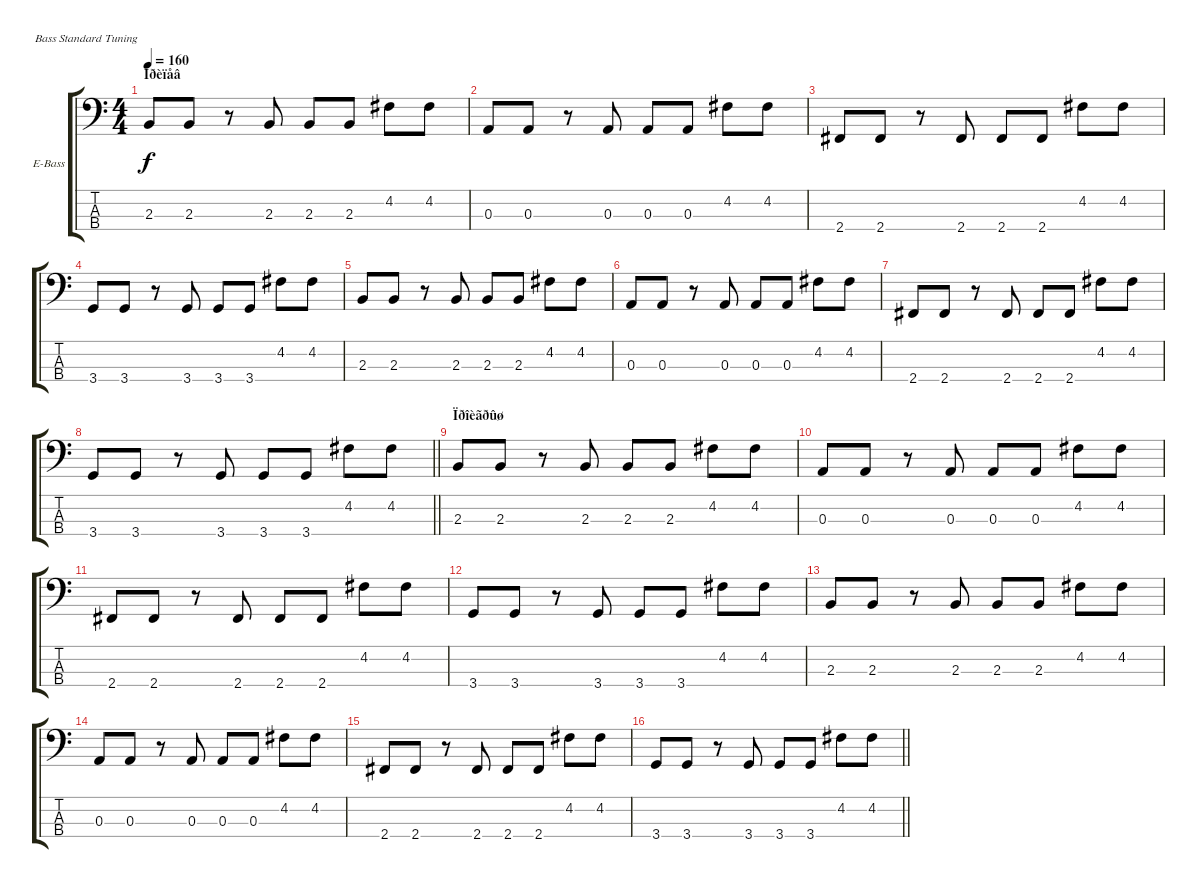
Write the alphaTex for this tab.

\bracketExtendMode groupsimilarinstruments
\firstSystemTrackNameOrientation horizontal
\otherSystemsTrackNameOrientation horizontal
\track ("Тихомиров" "E-Bass") {instrument electricbassfinger}
\staff {score tabs}
\tuning (G2 D2 A1 E1)
\ts (4 4)
\section ("" "Ïðèïåâ")
\tempo 160
\clef f4
\scale
0.333333
\ks c
2.3.8{dy f} 2.3.8 r.8 2.3.8 2.3.8 2.3.8 4.2.8 4.2.8 |
\scale
0.333333 0.3.8 0.3.8 r.8 0.3.8 0.3.8 0.3.8 4.2.8 4.2.8 |
\scale
0.333333 2.4.8 2.4.8 r.8 2.4.8 2.4.8 2.4.8 4.2.8 4.2.8 |
\scale
0.333333 3.4.8 3.4.8 r.8 3.4.8 3.4.8 3.4.8 4.2.8 4.2.8 |
\scale
0.333333 2.3.8 2.3.8 r.8 2.3.8 2.3.8 2.3.8 4.2.8 4.2.8 |
\scale
0.333333 0.3.8 0.3.8 r.8 0.3.8 0.3.8 0.3.8 4.2.8 4.2.8 |
\scale
0.333333 2.4.8 2.4.8 r.8 2.4.8 2.4.8 2.4.8 4.2.8 4.2.8 |
\scale
0.333333
\barLineRight lightlight
3.4.8 3.4.8 r.8 3.4.8 3.4.8 3.4.8 4.2.8 4.2.8 |
\section ("" "Ïðîèãðûø")
\scale
0.333333 2.3.8 2.3.8 r.8 2.3.8 2.3.8 2.3.8 4.2.8 4.2.8 |
\scale
0.333333 0.3.8 0.3.8 r.8 0.3.8 0.3.8 0.3.8 4.2.8 4.2.8 |
\scale
0.333333 2.4.8 2.4.8 r.8 2.4.8 2.4.8 2.4.8 4.2.8 4.2.8 |
\scale
0.333333 3.4.8 3.4.8 r.8 3.4.8 3.4.8 3.4.8 4.2.8 4.2.8 |
\scale
0.333333 2.3.8 2.3.8 r.8 2.3.8 2.3.8 2.3.8 4.2.8 4.2.8 |
\scale
0.333333 0.3.8 0.3.8 r.8 0.3.8 0.3.8 0.3.8 4.2.8 4.2.8 |
\scale
0.333333 2.4.8 2.4.8 r.8 2.4.8 2.4.8 2.4.8 4.2.8 4.2.8 |
\scale
0.333333
\barLineRight lightlight
3.4.8 3.4.8 r.8 3.4.8 3.4.8 3.4.8 4.2.8 4.2.8
